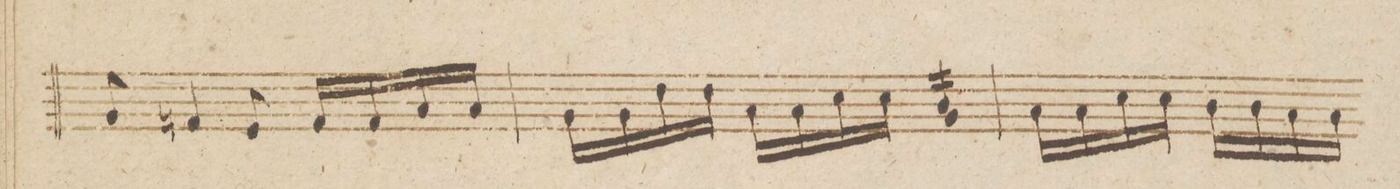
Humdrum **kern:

**kern	**dynam
*I"Violino 2do	*
*clefG2	*
*k[b-]	*
*met(c|)	*
*M3/4	*
*custos:ee	*
8g/	.
4fn/	.
8e/	.
16f/LL	.
16f/	.
16a/	.
16a/JJ	.
=141	=141
16g\LL	.
16g\	.
16dd\	.
16dd\JJ	.
16a\LL	.
16a\	.
16cc\	.
16cc\JJ	.
*tremolo	*
16g/ 16b-LL	.
16g/ 16b-	.
16g/ 16b-	.
16g/ 16b-JJ	.
*Xtremolo	*
=142	=142
16a\LL	.
16a\	.
16cc\	.
16cc\JJ	.
16b-\LL	.
16b-\	.
16a\	.
16a\JJ	.
*-	*-
